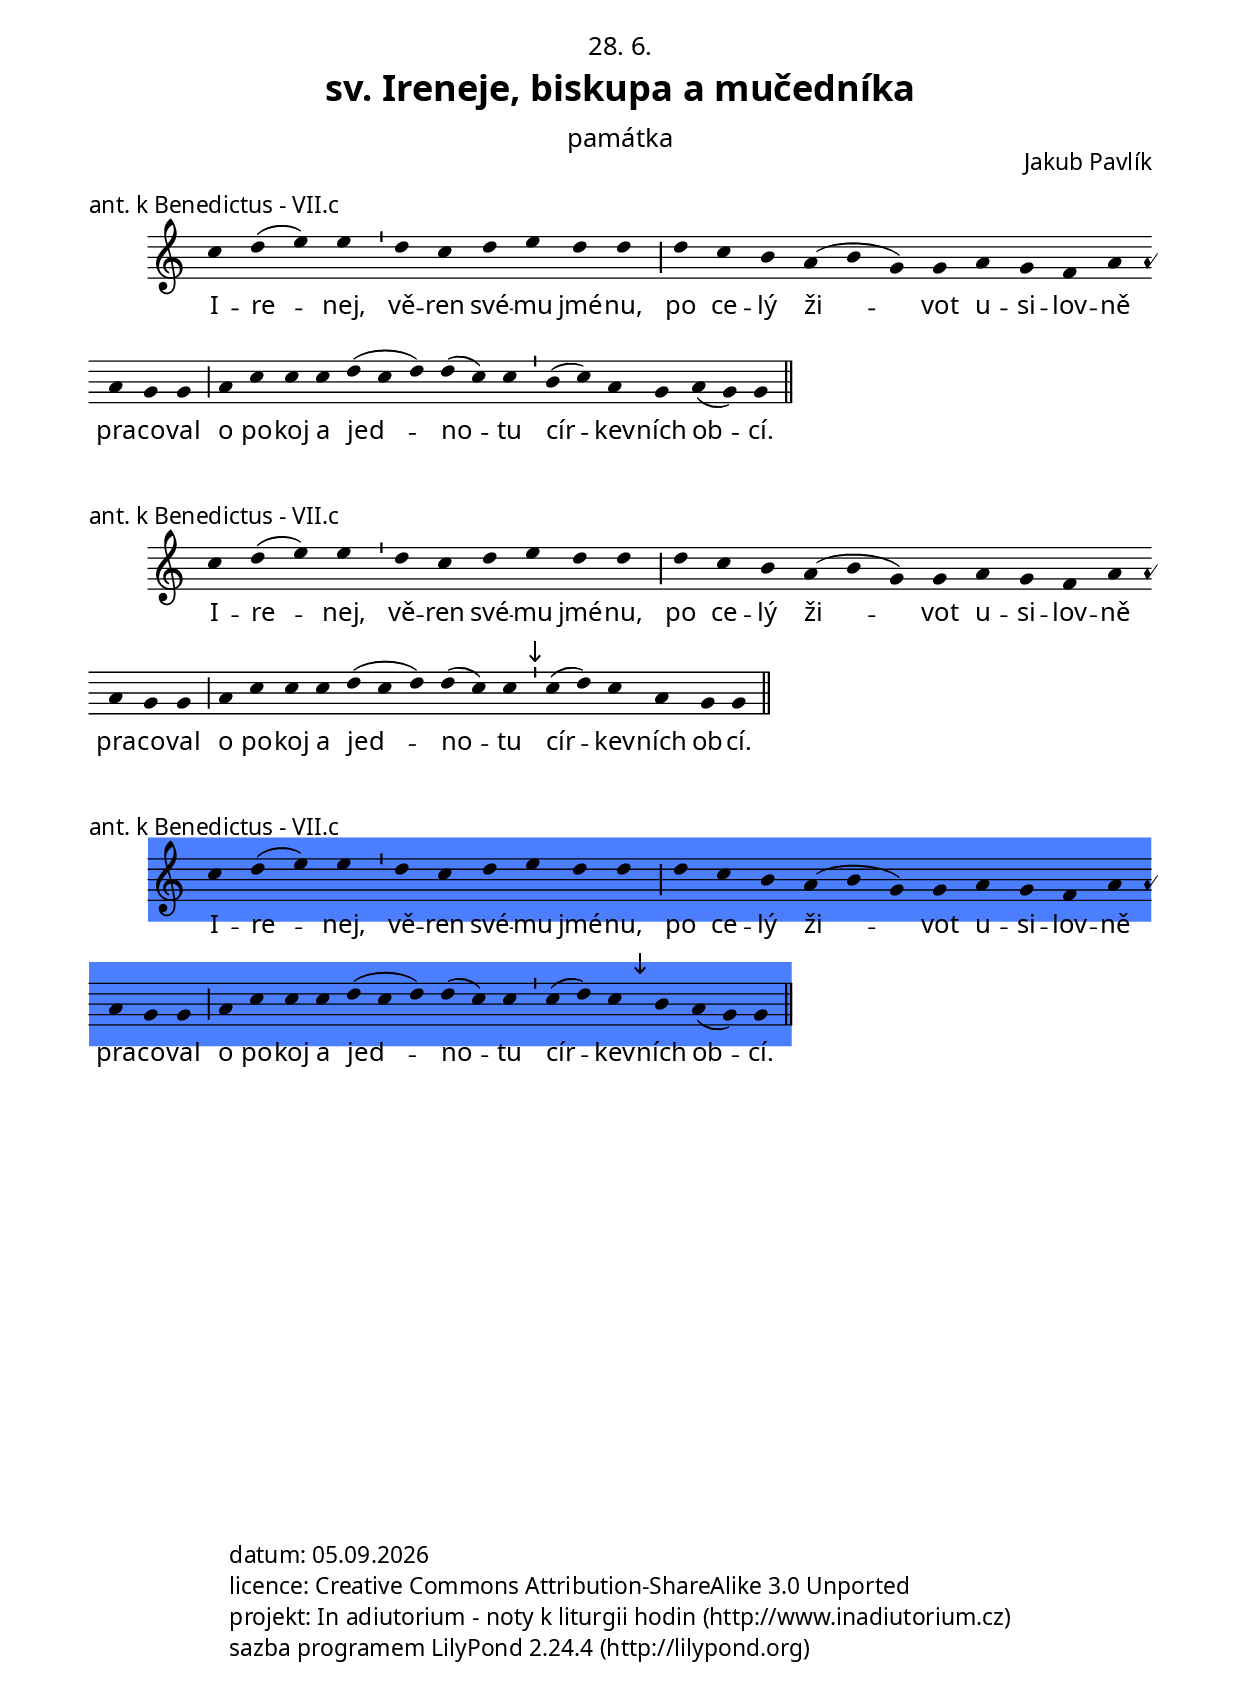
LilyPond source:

\version "2.19.16"

\include "../spolecne.ly"

\header {
  title = \markup\titleSvatek
            "sv. Ireneje, biskupa a mučedníka"
            "památka"
            "28. 6."
  composer = "Jakub Pavlík"
}

\score {
  \relative c'' {
    \choralniRezim
    c4 d( e) e \barMin
    d c d e d d \barMaior
    d c b a( b g) g a g f a a g g \barMaior
    a c c c d( c d) d( c) c \barMin
    b( c) a g a( g) g \barFinalis
  }
  \addlyrics {
    I -- re -- nej,
    vě -- ren své -- mu jmé -- nu,
    po ce -- lý ži -- vot u -- si -- lov -- ně pra -- co -- val
    o po -- koj a jed -- no -- tu
    cír -- kev -- ních ob -- cí.
  }
  \header {
    quid = "ant. k Benedictus"
    modus = "VII"
    differentia = "c"
    psalmus = ""
    id = "aben"
    piece = \markup {\sestavTitulekBezZalmu}
  }
}

\score {
  \relative c'' {
    \choralniRezim
    c4 d( e) e \barMin
    d c d e d d \barMaior
    d c b a( b g) g a g f a a g g \barMaior
    a c c c d( c d) d( c) c \barMin
    \mark\sipka c( d) c a g g \barFinalis
  }
  \addlyrics {
    I -- re -- nej,
    vě -- ren své -- mu jmé -- nu,
    po ce -- lý ži -- vot u -- si -- lov -- ně pra -- co -- val
    o po -- koj a jed -- no -- tu
    cír -- kev -- ních ob -- cí.
  }
  \header {
    quid = "ant. k Benedictus"
    modus = "VII"
    differentia = "c"
    psalmus = ""
    id = "aben"
    piece = \markup {\sestavTitulekBezZalmu}
  }
}

\score {
  \relative c'' {
    \zvyraznovacModry
    \choralniRezim
    c4 d( e) e \barMin
    d c d e d d \barMaior
    d c b a( b g) g a g f a a g g \barMaior
    a c c c d( c d) d( c) c \barMin
    c( d) c \mark\sipka b a( g) g \barFinalis
  }
  \addlyrics {
    I -- re -- nej,
    vě -- ren své -- mu jmé -- nu,
    po ce -- lý ži -- vot u -- si -- lov -- ně pra -- co -- val
    o po -- koj a jed -- no -- tu
    cír -- kev -- ních ob -- cí.
  }
  \header {
    quid = "ant. k Benedictus"
    modus = "VII"
    differentia = "c"
    psalmus = ""
    id = "aben"
    piece = \markup {\sestavTitulekBezZalmu}
  }
}